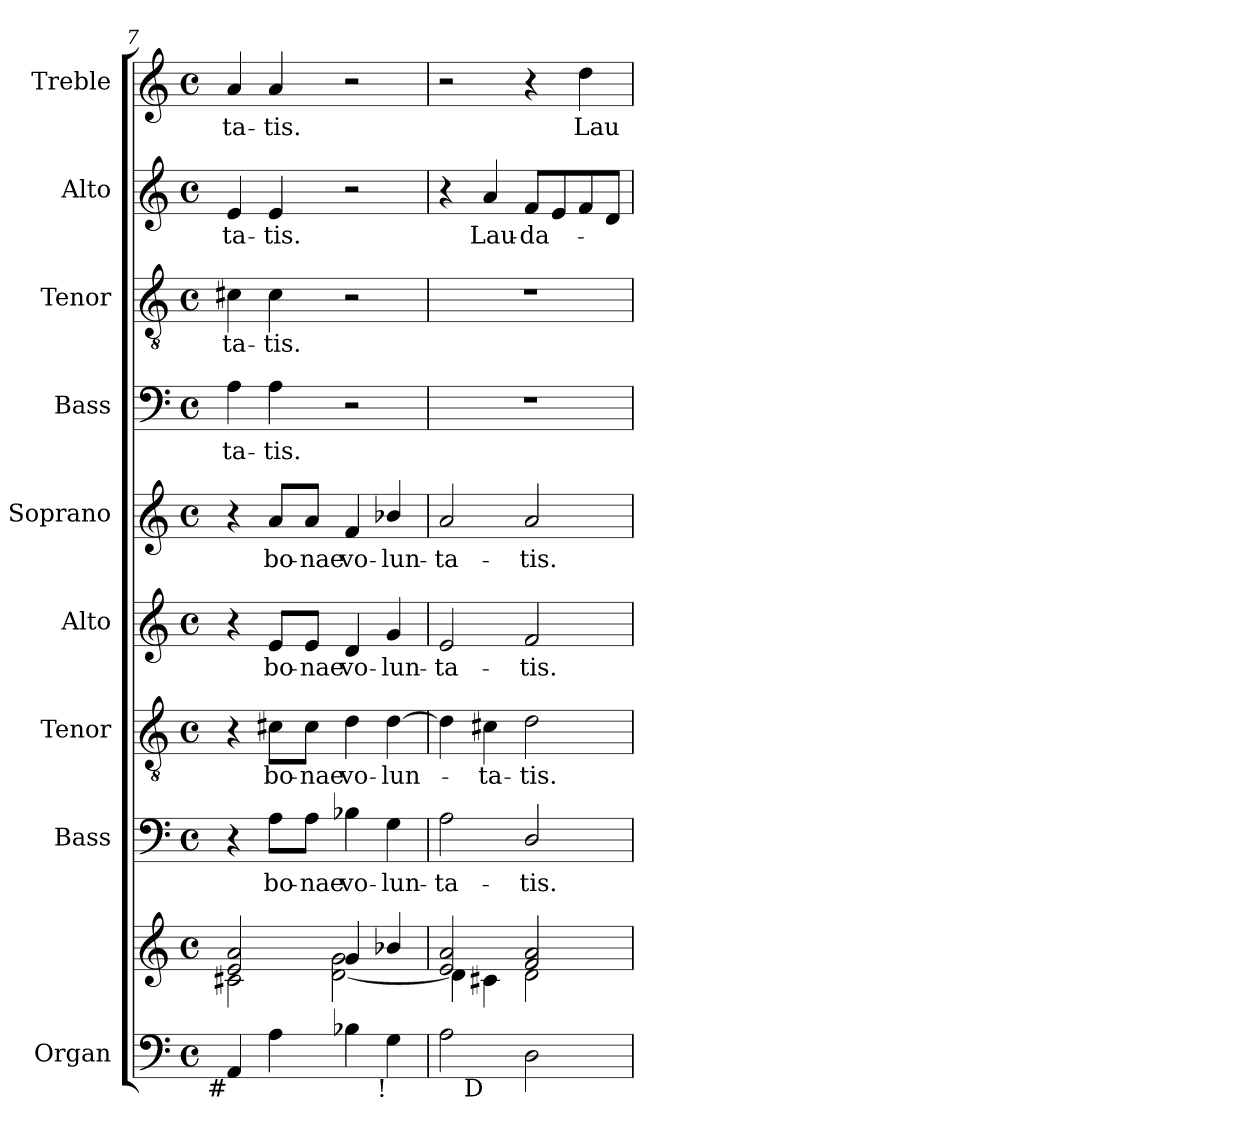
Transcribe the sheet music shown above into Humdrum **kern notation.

**kern	**kern	**kern	**text	**kern	**text	**kern	**text	**kern	**text	**kern	**text	**kern	**text	**kern	**text	**kern	**text
*part9	*part9	*part8	*part8	*part7	*part7	*part6	*part6	*part5	*part5	*part4	*part4	*part3	*part3	*part2	*part2	*part1	*part1
*staff10	*staff9	*staff8	*staff8	*staff7	*staff7	*staff6	*staff6	*staff5	*staff5	*staff4	*staff4	*staff3	*staff3	*staff2	*staff2	*staff1	*staff1
*I"Organ	*	*I"Bass	*	*I"Tenor	*	*I"Alto	*	*I"Soprano	*	*I"Bass	*	*I"Tenor	*	*I"Alto	*	*I"Treble	*
*I'Org.	*	*I'B.	*	*I'T.	*	*I'A.	*	*I'S.	*	*I'B.	*	*I'T.	*	*I'A.	*	*I'Tr.	*
*clefF4	*clefG2	*clefF4	*	*clefGv2	*	*clefG2	*	*clefG2	*	*clefF4	*	*clefGv2	*	*clefG2	*	*clefG2	*
*	*	*	*	*ITrd7c12	*	*	*	*	*	*	*	*ITrd7c12	*	*	*	*	*
*k[]	*k[]	*k[]	*	*k[]	*	*k[]	*	*k[]	*	*k[]	*	*k[]	*	*k[]	*	*k[]	*
*C:	*C:	*C:	*	*C:	*	*C:	*	*C:	*	*C:	*	*C:	*	*C:	*	*C:	*
*M4/4	*M4/4	*M4/4	*	*M4/4	*	*M4/4	*	*M4/4	*	*M4/4	*	*M4/4	*	*M4/4	*	*M4/4	*
*met(c)	*met(c)	*met(c)	*	*met(c)	*	*met(c)	*	*met(c)	*	*met(c)	*	*met(c)	*	*met(c)	*	*met(c)	*
=7	=7	=7	=7	=7	=7	=7	=7	=7	=7	=7	=7	=7	=7	=7	=7	=7	=7
*	*^	*	*	*	*	*	*	*	*	*	*	*	*	*	*	*	*
!	!	!	!	!	!	!	!	!	!	!	!	!LO:LY:b:color=#000000	!	!	!	!	!	!
!	!	!	!	!	!	!	!	!	!	!	!	!	!	!LO:LY:b:color=#000000	!	!	!	!
!	!	!	!	!	!	!	!	!	!	!	!	!	!	!	!	!LO:LY:b:color=#000000	!	!
!LO:TX:b:rj:t=#	!	!	!	!	!	!	!	!	!	!	!	!	!	!	!	!	!	!
!	!	!	!	!	!	!	!	!	!	!	!	!	!	!	!	!	!	!LO:LY:b:color=#000000
4AAi/	2ei/ 2ai	2c#Xi\	4r	.	4r	.	4r	.	4r	.	4Ai\	-ta-	4C#Xi\	-ta-	4ei/	-ta-	4ai/	-ta-
!	!	!	!	!LO:LY:b:color=#000000	!	!	!	!	!	!	!	!	!	!	!	!	!	!
!	!	!	!	!	!	!LO:LY:b:color=#000000	!	!	!	!	!	!	!	!	!	!	!	!
!	!	!	!	!	!	!	!	!LO:LY:b:color=#000000	!	!	!	!	!	!	!	!	!	!
!	!	!	!	!	!	!	!	!	!	!LO:LY:b:color=#000000	!	!	!	!	!	!	!	!
!	!	!	!	!	!	!	!	!	!	!	!	!LO:LY:b:color=#000000	!	!	!	!	!	!
!	!	!	!	!	!	!	!	!	!	!	!	!	!	!LO:LY:b:color=#000000	!	!	!	!
!	!	!	!	!	!	!	!	!	!	!	!	!	!	!	!	!LO:LY:b:color=#000000	!	!
!	!	!	!	!	!	!	!	!	!	!	!	!	!	!	!	!	!	!LO:LY:b:color=#000000
4Ai\	.	.	8Ai\L	bo-	8C#Xi\L	bo-	8ei/L	bo-	8ai/L	bo-	4Ai\	-tis.	4C#i\	-tis.	4ei/	-tis.	4ai/	-tis.
!	!	!	!	!LO:LY:b:color=#000000	!	!	!	!	!	!	!	!	!	!	!	!	!	!
!	!	!	!	!	!	!LO:LY:b:color=#000000	!	!	!	!	!	!	!	!	!	!	!	!
!	!	!	!	!	!	!	!	!LO:LY:b:color=#000000	!	!	!	!	!	!	!	!	!	!
!	!	!	!	!	!	!	!	!	!	!LO:LY:b:color=#000000	!	!	!	!	!	!	!	!
.	.	.	8Ai\J	-nae	8C#i\J	-nae	8ei/J	-nae	8ai/J	-nae	.	.	.	.	.	.	.	.
!	!	!	!	!LO:LY:b:color=#000000	!	!	!	!	!	!	!	!	!	!	!	!	!	!
!	!	!	!	!	!	!LO:LY:b:color=#000000	!	!	!	!	!	!	!	!	!	!	!	!
!	!	!	!	!	!	!	!	!LO:LY:b:color=#000000	!	!	!	!	!	!	!	!	!	!
!	!	!	!	!	!	!	!	!	!	!LO:LY:b:color=#000000	!	!	!	!	!	!	!	!
4B-Xi\	4gi/	[2di\ 2gi	4B-Xi\	vo-	4Di\	vo-	4di/	vo-	4fi/	vo-	2r	.	2r	.	2r	.	2r	.
!	!	!	!	!LO:LY:b:color=#000000	!	!	!	!	!	!	!	!	!	!	!	!	!	!
!	!	!	!	!	!	!LO:LY:b:color=#000000	!	!	!	!	!	!	!	!	!	!	!	!
!	!	!	!	!	!	!	!	!LO:LY:b:color=#000000	!	!	!	!	!	!	!	!	!	!
!LO:TX:b:rj:t=!	!	!	!	!	!	!	!	!	!	!	!	!	!	!	!	!	!	!
!	!	!	!	!	!	!	!	!	!	!LO:LY:b:color=#000000	!	!	!	!	!	!	!	!
4Gi\	4b-Xi/	.	4Gi\	-lun-	[4Di\	-lun-	4gi/	-lun-	4b-Xi/	-lun-	.	.	.	.	.	.	.	.
=8	=8	=8	=8	=8	=8	=8	=8	=8	=8	=8	=8	=8	=8	=8	=8	=8	=8	=8
!	!	!	!	!LO:LY:b:color=#000000	!	!	!	!	!	!	!	!	!	!	!	!	!	!
!	!	!	!	!	!	!	!	!LO:LY:b:color=#000000	!	!	!	!	!	!	!	!	!	!
!LO:TX:b:rj:t=4	!	!	!	!	!	!	!	!	!	!	!	!	!	!	!	!	!	!
!	!	!	!	!	!	!	!	!	!	!LO:LY:b:color=#000000	!	!	!	!	!	!	!	!
*^	*	*	*	*	*	*	*	*	*	*	*	*	*	*	*	*	*	*
2Ai\	4ryy	2ei/ 2ai	4di\]	2Ai\	-ta-	4Di\]	.	2ei/	-ta-	2ai/	-ta-	1r	.	1r	.	4r	.	2r	.
!	!	!	!	!	!	!	!LO:LY:b:color=#000000	!	!	!	!	!	!	!	!	!	!	!	!
!	!LO:TX:b:rj:t=D	!	!	!	!	!	!	!	!	!	!	!	!	!	!	!	!	!	!
!	!	!	!	!	!	!	!	!	!	!	!	!	!	!	!	!	!LO:LY:b:color=#000000	!	!
.	2.ryy	.	4c#Xi\	.	.	4C#Xi\	-ta-	.	.	.	.	.	.	.	.	4ai/	Lau-	.	.
!	!	!	!	!	!LO:LY:b:color=#000000	!	!	!	!	!	!	!	!	!	!	!	!	!	!
!	!	!	!	!	!	!	!LO:LY:b:color=#000000	!	!	!	!	!	!	!	!	!	!	!	!
!	!	!	!	!	!	!	!	!	!LO:LY:b:color=#000000	!	!	!	!	!	!	!	!	!	!
!	!	!	!	!	!	!	!	!	!	!	!LO:LY:b:color=#000000	!	!	!	!	!	!	!	!
!	!	!	!	!	!	!	!	!	!	!	!	!	!	!	!	!	!LO:LY:b:color=#000000	!	!
2Di\	.	2fi/ 2ai	2di\	2Di/	-tis.	2Di\	-tis.	2fi/	-tis.	2ai/	-tis.	.	.	.	.	8fi/L	-da-	4r	.
.	.	.	.	.	.	.	.	.	.	.	.	.	.	.	.	8ei/	.	.	.
!	!	!	!	!	!	!	!	!	!	!	!	!	!	!	!	!	!	!	!LO:LY:b:color=#000000
.	.	.	.	.	.	.	.	.	.	.	.	.	.	.	.	8fi/	.	4ddi\	Lau-
.	.	.	.	.	.	.	.	.	.	.	.	.	.	.	.	8di/J	.	.	.
*v	*v	*	*	*	*	*	*	*	*	*	*	*	*	*	*	*	*	*	*
*	*v	*v	*	*	*	*	*	*	*	*	*	*	*	*	*	*	*	*
=	=	=	=	=	=	=	=	=	=	=	=	=	=	=	=	=	=
*-	*-	*-	*-	*-	*-	*-	*-	*-	*-	*-	*-	*-	*-	*-	*-	*-	*-
